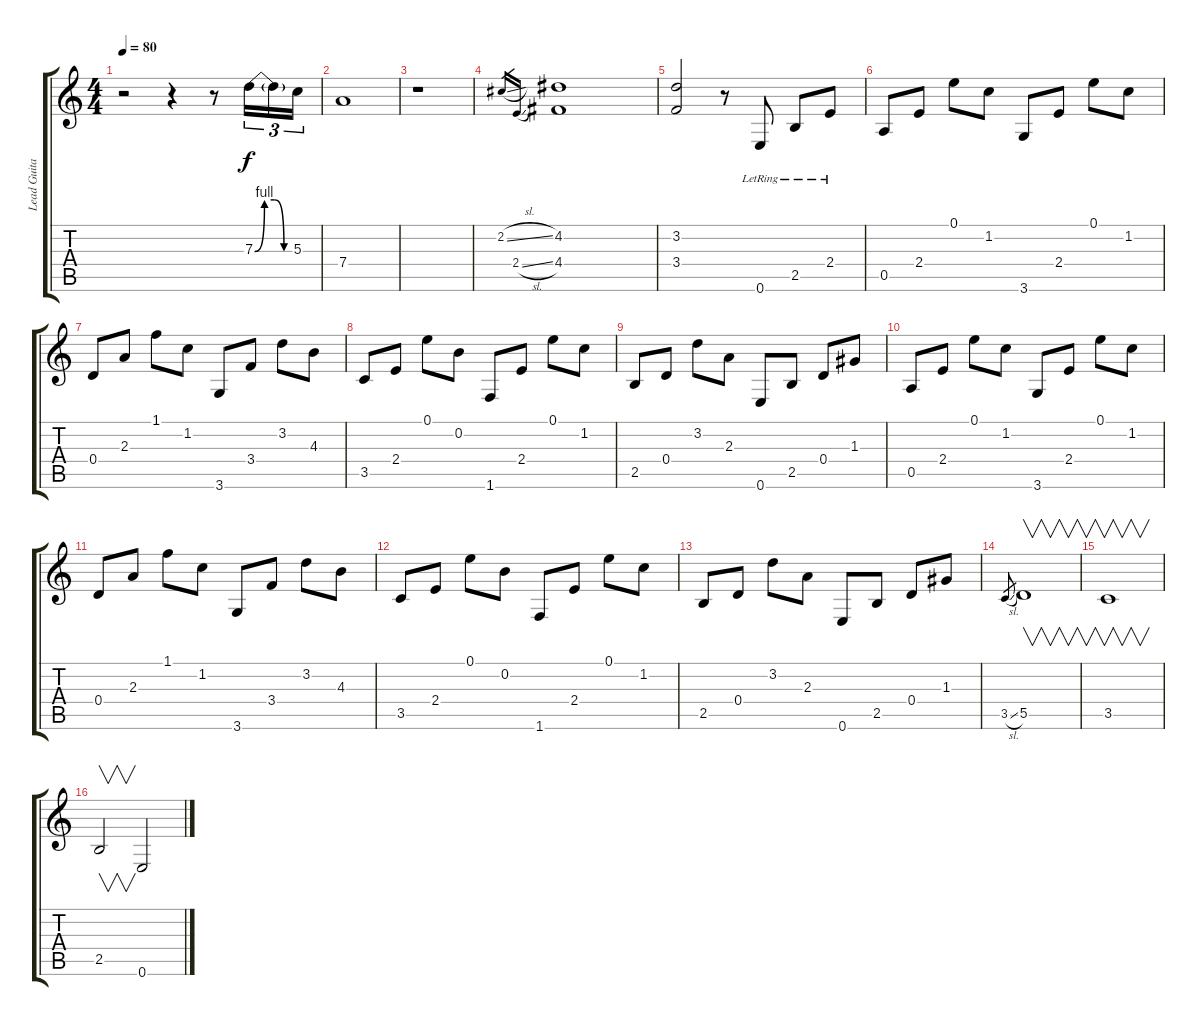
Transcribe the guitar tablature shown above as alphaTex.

\track ("Lead Guitar" "Lead Guita") {instrument overdrivenguitar}
\staff {score tabs}
\tuning (E4 B3 G3 D3 A2 E2) {hide}
\ts (4 4)
\tempo 80
\clef g2
\ks c
r.2{dy f volume 10} r.4 r.8 7.3{be (custom 0 0 15 4 30 4 45 0 60 0)}.16{tu (3 2)} 7.3{t}.16{tu (3 2)} 5.3.16{tu (3 2)} |
7.4.1{volume 0} |
r.1{volume 10} |
2.2{sl}.16{gr} 2.4{sl}.16{gr} (4.2 4.4).1{volume 0} |
(3.2 3.4).2{volume 10} r.8 0.6{lr}.8{volume 11} 2.5{lr}.8 2.4{lr}.8 |
0.5.8 2.4.8 0.1.8 1.2.8 3.6.8 2.4.8 0.1.8 1.2.8 |
0.4.8 2.3.8 1.1.8 1.2.8 3.6.8 3.4.8 3.2.8 4.3.8 |
3.5.8 2.4.8 0.1.8 0.2.8 1.6.8 2.4.8 0.1.8 1.2.8 |
2.5.8 0.4.8 3.2.8 2.3.8 0.6.8 2.5.8 0.4.8 1.3.8 |
0.5.8 2.4.8 0.1.8 1.2.8 3.6.8 2.4.8 0.1.8 1.2.8 |
0.4.8 2.3.8 1.1.8 1.2.8 3.6.8 3.4.8 3.2.8 4.3.8 |
3.5.8 2.4.8 0.1.8 0.2.8 1.6.8 2.4.8 0.1.8 1.2.8 |
2.5.8 0.4.8 3.2.8 2.3.8 0.6.8 2.5.8 0.4.8 1.3.8 |
3.5{sl}.8{gr} 5.5.1{v volume 13} |
3.5.1{v} |
2.5.2{v} 0.6.2
